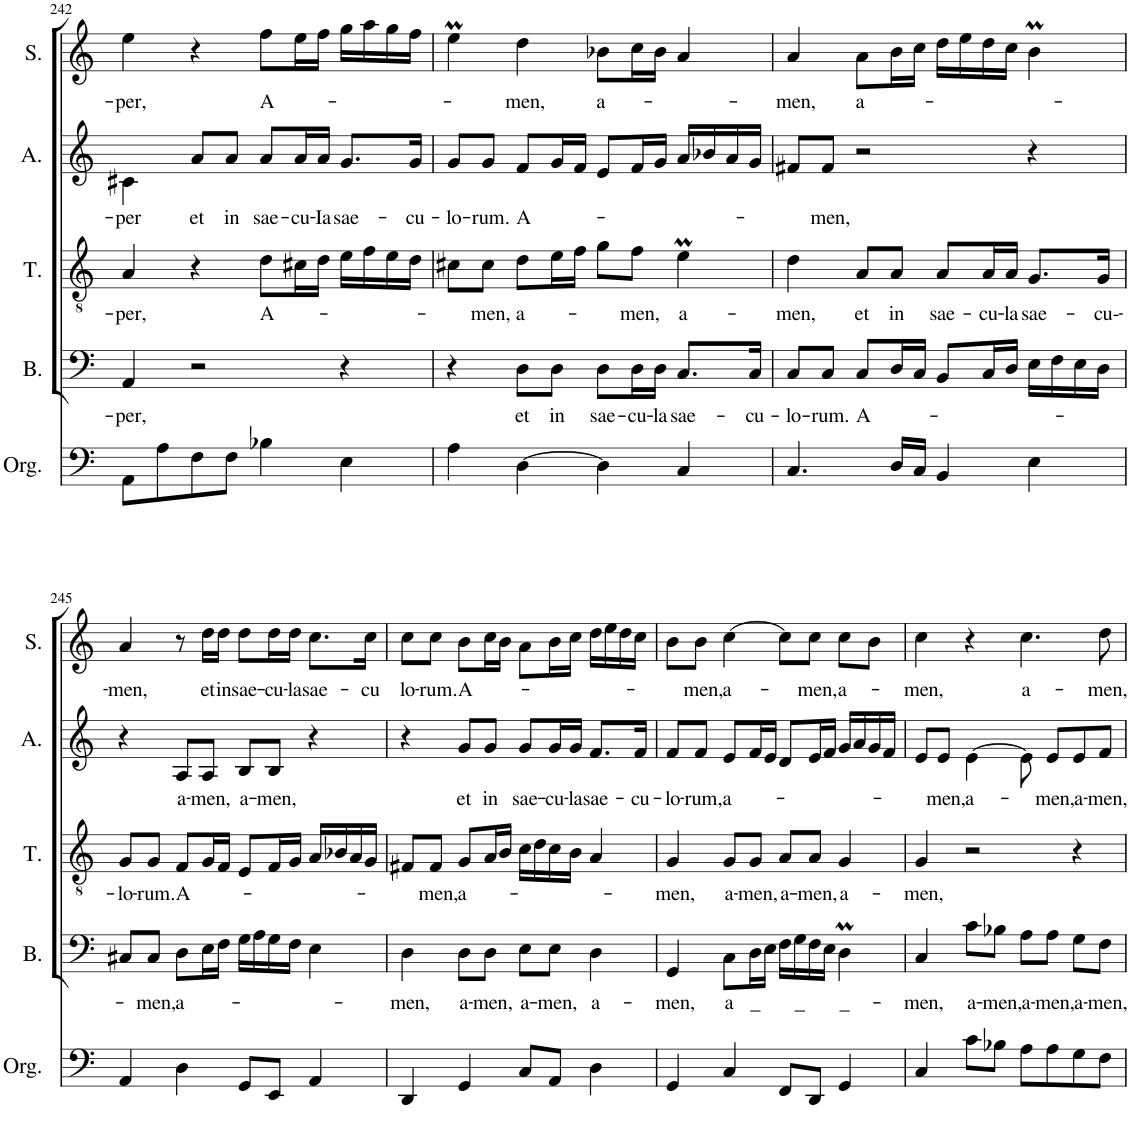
**kern	**kern	**text	**kern	**text	**kern	**text	**kern	**text
*part5	*part4	*part4	*part3	*part3	*part2	*part2	*part1	*part1
*staff5	*staff4	*staff4	*staff3	*staff3	*staff2	*staff2	*staff1	*staff1
*I"Orgue	*I"Basse	*	*I"Ténor	*	*I"Alto	*	*I"Soprano	*
*I'Org.	*I'B.	*	*I'T.	*	*I'A.	*	*I'S.	*
!!LO:PB:g=z
*clefF4	*clefF4	*	*clefGv2	*	*clefG2	*	*clefG2	*
*k[]	*k[]	*	*k[]	*	*k[]	*	*k[]	*
*M2/2	*M2/2	*	*M2/2	*	*M2/2	*	*M2/2	*
*met(c|)	*met(c|)	*	*met(c|)	*	*met(c|)	*	*met(c|)	*
=242	=242	=242	=242	=242	=242	=242	=242	=242
!	!	!LO:LY:b	!	!LO:LY:b	!	!LO:LY:b	!	!LO:LY:b
8AA\L	4AA/	-per,	4A/	-per,	4c#X\	-per	4ee\	-per,
8A\	.	.	.	.	.	.	.	.
!	!	!	!	!	!	!LO:LY:b	!	!
8F\	2r	.	4r	.	8a/L	et	4r	.
!	!	!	!	!	!	!LO:LY:b	!	!
8F\J	.	.	.	.	8a/J	in	.	.
!	!	!	!	!LO:LY:b	!	!LO:LY:b	!	!LO:LY:b
4B-X\	.	.	8d\L	A-	8a/L	sae-	8ff\L	A-
!	!	!	!	!	!	!LO:LY:b	!	!
.	.	.	16c#X\L	.	16a/L	-cu-	16ee\L	.
!	!	!	!	!	!	!LO:LY:b	!	!
.	.	.	16d\JJ	.	16a/JJ	-Ia	16ff\JJ	.
!	!	!	!	!	!	!LO:LY:b	!	!
4E\	4r	.	16e\LL	.	8.g/L	sae-	16gg\LL	.
.	.	.	16f\	.	.	.	16aa\	.
.	.	.	16e\	.	.	.	16gg\	.
!	!	!	!	!	!	!LO:LY:b	!	!
.	.	.	16d\JJ	.	16g/Jk	-cu-	16ff\JJ	.
=243	=243	=243	=243	=243	=243	=243	=243	=243
!	!	!	!	!	!	!LO:LY:b	!	!
4A\	4r	.	8c#X\L	.	8g/L	-lo-	4eem\	.
!	!	!	!	!LO:LY:b	!	!LO:LY:b	!	!
.	.	.	8c#\J	-men,	8g/J	-rum.	.	.
!	!	!LO:LY:b	!	!LO:LY:b	!	!LO:LY:b	!	!LO:LY:b
[4D\	8D\L	et	8d\L	a-	8f/L	A-	4dd\	men,
!	!	!LO:LY:b	!	!	!	!	!	!
.	8D\J	in	16e\L	.	16g/L	.	.	.
.	.	.	16f\JJ	.	16f/JJ	.	.	.
!	!	!LO:LY:b	!	!	!	!	!	!LO:LY:b
4D\]	8D\L	sae-	8g\L	.	8e/L	.	8b-X\L	a-
!	!	!LO:LY:b	!	!LO:LY:b	!	!	!	!
.	16D\L	-cu-	8f\J	-men,	16f/L	.	16cc\L	.
!	!	!LO:LY:b	!	!	!	!	!	!
.	16D\JJ	-la	.	.	16g/JJ	.	16b-\JJ	.
!	!	!LO:LY:b	!	!LO:LY:b	!	!	!	!
4C/	8.C/L	sae-	4em\	a-	16a/LL	.	4a/	.
.	.	.	.	.	16b-X/	.	.	.
.	.	.	.	.	16a/	.	.	.
!	!	!LO:LY:b	!	!	!	!	!	!
.	16C/Jk	-cu-	.	.	16g/JJ	.	.	.
=244	=244	=244	=244	=244	=244	=244	=244	=244
!	!	!LO:LY:b	!	!LO:LY:b	!	!	!	!LO:LY:b
4.C/	8C/L	-lo-	4d\	-men,	8f#X/L	.	4a/	-men,
!	!	!LO:LY:b	!	!	!	!LO:LY:b	!	!
.	8C/J	-rum.	.	.	8f#/J	-men,	.	.
!	!	!LO:LY:b	!	!LO:LY:b	!	!	!	!LO:LY:b
.	8C/L	A-	8A/L	et	2r	.	8a\L	a-
!	!	!	!	!LO:LY:b	!	!	!	!
16D/LL	16D/L	.	8A/J	in	.	.	16b\L	.
16C/JJ	16C/JJ	.	.	.	.	.	16cc\JJ	.
!	!	!	!	!LO:LY:b	!	!	!	!
4BB/	8BB/L	.	8A/L	sae-	.	.	16dd\LL	.
.	.	.	.	.	.	.	16ee\	.
!	!	!	!	!LO:LY:b	!	!	!	!
.	16C/L	.	16A/L	-cu-	.	.	16dd\	.
!	!	!	!	!LO:LY:b	!	!	!	!
.	16D/JJ	.	16A/JJ	-la	.	.	16cc\JJ	.
!	!	!	!	!LO:LY:b	!	!	!	!
4E\	16E\LL	.	8.G/L	sae-	4r	.	4bm\	.
.	16F\	.	.	.	.	.	.	.
.	16E\	.	.	.	.	.	.	.
!	!	!	!	!LO:LY:b	!	!	!	!
.	16D\JJ	.	16G/Jk	-cu--	.	.	.	.
!!LO:LB:g=z
=245	=245	=245	=245	=245	=245	=245	=245	=245
!	!	!	!	!LO:LY:b	!	!	!	!LO:LY:b
4AA/	8C#X/L	.	8G/L	-lo-	4r	.	4a/	-men,
!	!	!LO:LY:b	!	!LO:LY:b	!	!	!	!
.	8C#/J	-men,	8G/J	-rum.	.	.	.	.
!	!	!LO:LY:b	!	!LO:LY:b	!	!LO:LY:b	!	!
4D\	8D\L	a-	8F/L	A-	8A/L	a-	8r	.
!	!	!	!	!	!	!LO:LY:b	!	!LO:LY:b
.	16E\L	.	16G/L	.	8A/J	-men,	16dd\LL	et
!	!	!	!	!	!	!	!	!LO:LY:b
.	16F\JJ	.	16F/JJ	.	.	.	16dd\JJ	in
!	!	!	!	!	!	!LO:LY:b	!	!LO:LY:b
8GG/L	16G\LL	.	8E/L	.	8B/L	a-	8dd\L	sae-
.	16A\	.	.	.	.	.	.	.
!	!	!	!	!	!	!LO:LY:b	!	!LO:LY:b
8EE/J	16G\	.	16F/L	.	8B/J	-men,	16dd\L	-cu-
!	!	!	!	!	!	!	!	!LO:LY:b
.	16F\JJ	.	16G/JJ	.	.	.	16dd\JJ	-la
!	!	!	!	!	!	!	!	!LO:LY:b
4AA/	4E\	.	16A/LL	.	4r	.	8.cc\L	sae-
.	.	.	16B-X/	.	.	.	.	.
.	.	.	16A/	.	.	.	.	.
!	!	!	!	!	!	!	!	!LO:LY:b
.	.	.	16G/JJ	.	.	.	16cc\Jk	-cu
=246	=246	=246	=246	=246	=246	=246	=246	=246
!	!	!LO:LY:b	!	!	!	!	!	!LO:LY:b
4DD/	4D\	-men,	8F#X/L	.	4r	.	8cc\L	lo-
!	!	!	!	!LO:LY:b	!	!	!	!LO:LY:b
.	.	.	8F#/J	-men,	.	.	8cc\J	-rum.
!	!	!LO:LY:b	!	!LO:LY:b	!	!LO:LY:b	!	!LO:LY:b
4GG/	8D\L	a-	8G/L	a-	8g/L	et	8b\L	A-
!	!	!LO:LY:b	!	!	!	!LO:LY:b	!	!
.	8D\J	-men,	16A/L	.	8g/J	in	16cc\L	.
.	.	.	16B/JJ	.	.	.	16b\JJ	.
!	!	!LO:LY:b	!	!	!	!LO:LY:b	!	!
8C/L	8E\L	a-	16c\LL	.	8g/L	sae-	8a\L	.
.	.	.	16d\	.	.	.	.	.
!	!	!LO:LY:b	!	!	!	!LO:LY:b	!	!
8AA/J	8E\J	-men,	16c\	.	16g/L	-cu-	16b\L	.
!	!	!	!	!	!	!LO:LY:b	!	!
.	.	.	16B\JJ	.	16g/JJ	-la	16cc\JJ	.
!	!	!LO:LY:b	!	!	!	!LO:LY:b	!	!
4D\	4D\	a-	4A/	.	8.f/L	sae-	16dd\LL	.
.	.	.	.	.	.	.	16ee\	.
.	.	.	.	.	.	.	16dd\	.
!	!	!	!	!	!	!LO:LY:b	!	!
.	.	.	.	.	16f/Jk	-cu-	16cc\JJ	.
=247	=247	=247	=247	=247	=247	=247	=247	=247
!	!	!LO:LY:b	!	!LO:LY:b	!	!LO:LY:b	!	!
4GG/	4GG/	-men,	4G/	-men,	8f/L	-lo-	8b\L	.
!	!	!	!	!	!	!LO:LY:b	!	!LO:LY:b
.	.	.	.	.	8f/J	-rum,	8b\J	-men,
!	!	!LO:LY:b	!	!LO:LY:b	!	!LO:LY:b	!	!LO:LY:b
4C/	8C\L	a	8G/L	a-	8e/L	a-	[4cc\	a-
!	!	!LO:LY:b	!	!LO:LY:b	!	!	!	!
.	16D\L	_	8G/J	-men,	16f/L	.	.	.
.	16E\JJ	.	.	.	16e/JJ	.	.	.
!	!	!	!	!LO:LY:b	!	!	!	!
8FF/L	16F\LL	.	8A/L	a-	8d/L	.	8cc\L]	.
!	!	!LO:LY:b	!	!	!	!	!	!
.	16G\	_	.	.	.	.	.	.
!	!	!	!	!LO:LY:b	!	!	!	!LO:LY:b
8DD/J	16F\	.	8A/J	-men,	16e/L	.	8cc\J	-men,
.	16E\JJ	.	.	.	16f/JJ	.	.	.
!	!	!LO:LY:b	!	!LO:LY:b	!	!	!	!LO:LY:b
4GG/	4DM\	_-	4G/	a-	16g/LL	.	8cc\L	a-
.	.	.	.	.	16a/	.	.	.
.	.	.	.	.	16g/	.	8b\J	.
.	.	.	.	.	16f/JJ	.	.	.
=248	=248	=248	=248	=248	=248	=248	=248	=248
!	!	!LO:LY:b	!	!LO:LY:b	!	!	!	!LO:LY:b
4C/	4C/	-men,	4G/	-men,	8e/L	.	4cc\	-men,
!	!	!	!	!	!	!LO:LY:b	!	!
.	.	.	.	.	8e/J	-men,	.	.
!	!	!LO:LY:b	!	!	!	!LO:LY:b	!	!
8c\L	8c\L	a-	2r	.	[4e\	a-	4r	.
!	!	!LO:LY:b	!	!	!	!	!	!
8B-X\J	8B-X\J	-men,	.	.	.	.	.	.
!	!	!LO:LY:b	!	!	!	!	!	!LO:LY:b
8A\L	8A\L	a-	.	.	8e\]	.	4.cc\	a-
!	!	!LO:LY:b	!	!	!	!LO:LY:b	!	!
8A\	8A\J	-men,	.	.	8e/L	-men,	.	.
!	!	!LO:LY:b	!	!	!	!LO:LY:b	!	!
8G\	8G\L	a-	4r	.	8e/	a-	.	.
!	!	!LO:LY:b	!	!	!	!LO:LY:b	!	!LO:LY:b
8F\J	8F\J	-men,	.	.	8f/J	-men,	8dd\	-men,
=	=	=	=	=	=	=	=	=
*-	*-	*-	*-	*-	*-	*-	*-	*-
